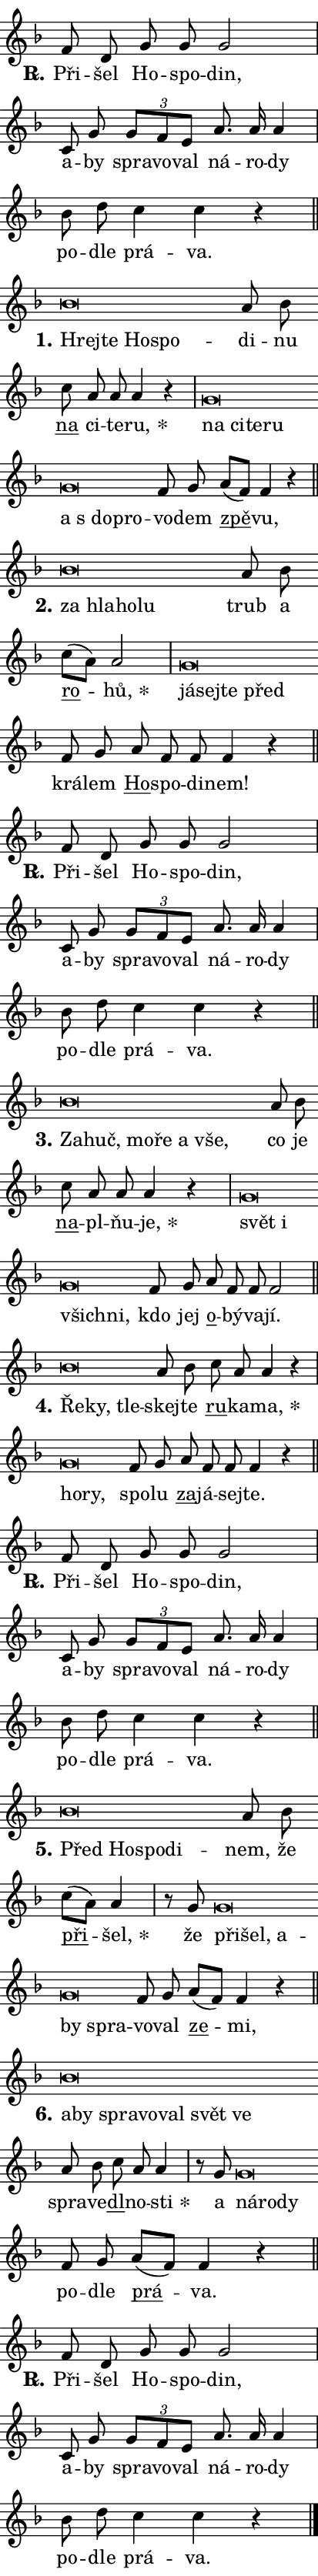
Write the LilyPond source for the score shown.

\version "2.22.1"
\header { tagline = "" }
\paper {
  indent = 0\cm
  top-margin = 0\cm
  right-margin = 0\cm
  bottom-margin = 0\cm
  left-margin = 0\cm
  paper-width = 7\cm
  page-breaking = #ly:one-page-breaking
  system-system-spacing.basic-distance = #11
  score-system-spacing.basic-distance = #11.3
  ragged-last = ##f
}


%% Author: Thomas Morley
%% https://lists.gnu.org/archive/html/lilypond-user/2020-05/msg00002.html
#(define (line-position grob)
"Returns position of @var[grob} in current system:
   @code{'start}, if at first time-step
   @code{'end}, if at last time-step
   @code{'middle} otherwise
"
  (let* ((col (ly:item-get-column grob))
         (ln (ly:grob-object col 'left-neighbor))
         (rn (ly:grob-object col 'right-neighbor))
         (col-to-check-left (if (ly:grob? ln) ln col))
         (col-to-check-right (if (ly:grob? rn) rn col))
         (break-dir-left
           (and
             (ly:grob-property col-to-check-left 'non-musical #f)
             (ly:item-break-dir col-to-check-left)))
         (break-dir-right
           (and
             (ly:grob-property col-to-check-right 'non-musical #f)
             (ly:item-break-dir col-to-check-right))))
        (cond ((eqv? 1 break-dir-left) 'start)
              ((eqv? -1 break-dir-right) 'end)
              (else 'middle))))

#(define (tranparent-at-line-position vctor)
  (lambda (grob)
  "Relying on @code{line-position} select the relevant enry from @var{vctor}.
Used to determine transparency,"
    (case (line-position grob)
      ((end) (not (vector-ref vctor 0)))
      ((middle) (not (vector-ref vctor 1)))
      ((start) (not (vector-ref vctor 2))))))

noteHeadBreakVisibility =
#(define-music-function (break-visibility)(vector?)
"Makes @code{NoteHead}s transparent relying on @var{break-visibility}"
#{
  \override NoteHead.transparent =
    #(tranparent-at-line-position break-visibility)
#})

#(define delete-ledgers-for-transparent-note-heads
  (lambda (grob)
    "Reads whether a @code{NoteHead} is transparent.
If so this @code{NoteHead} is removed from @code{'note-heads} from
@var{grob}, which is supposed to be @code{LedgerLineSpanner}.
As a result ledgers are not printed for this @code{NoteHead}"
    (let* ((nhds-array (ly:grob-object grob 'note-heads))
           (nhds-list
             (if (ly:grob-array? nhds-array)
                 (ly:grob-array->list nhds-array)
                 '()))
           ;; Relies on the transparent-property being done before
           ;; Staff.LedgerLineSpanner.after-line-breaking is executed.
           ;; This is fragile ...
           (to-keep
             (remove
               (lambda (nhd)
                 (ly:grob-property nhd 'transparent #f))
               nhds-list)))
      ;; TODO find a better method to iterate over grob-arrays, similiar
      ;; to filter/remove etc for lists
      ;; For now rebuilt from scratch
      (set! (ly:grob-object grob 'note-heads)  '())
      (for-each
        (lambda (nhd)
          (ly:pointer-group-interface::add-grob grob 'note-heads nhd))
        to-keep))))

hideNotes = {
  \noteHeadBreakVisibility #begin-of-line-visible
}
unHideNotes = {
  \noteHeadBreakVisibility #all-visible
}

% work-around for resetting accidentals
% https://lilypond.org/doc/v2.23/Documentation/notation/displaying-rhythms#unmetered-music
cadenzaMeasure = {
  \cadenzaOff
  \partial 1024 s1024
  \cadenzaOn
}

#(define-markup-command (accent layout props text) (markup?)
  "Underline accented syllable"
  (interpret-markup layout props
    #{\markup \override #'(offset . 4.3) \underline { #text }#}))

responsum = \markup \concat {
  "R" \hspace #-1.05 \path #0.1 #'((moveto 0 0.07) (lineto 0.9 0.8)) \hspace #0.05 "."
}

\layout {
    \context {
        \Staff
        \remove "Time_signature_engraver"
        \override LedgerLineSpanner.after-line-breaking = #delete-ledgers-for-transparent-note-heads
    }
    \context {
        \Voice {
            \override NoteHead.output-attributes = #'((class . "notehead"))
            \override Hairpin.height = #0.55
        }
    }
    \context {
        \Lyrics {
            \override StanzaNumber.output-attributes = #'((class . "stanzanumber"))
            \override LyricSpace.minimum-distance = #0.9
            \override LyricText.font-name = #"TeX Gyre Schola"
            \override LyricText.font-size = 1
            \override StanzaNumber.font-name = #"TeX Gyre Schola Bold"
            \override StanzaNumber.font-size = 1
        }
    }
}

% magnetic-lyrics.ily
%
%   written by
%     Jean Abou Samra <jean@abou-samra.fr>
%     Werner Lemberg <wl@gnu.org>
%
%   adapted by
%     Jiri Hon <jiri.hon@gmail.com>
%
% Version 2022-Apr-15

% https://www.mail-archive.com/lilypond-user@gnu.org/msg149350.html

#(define (Left_hyphen_pointer_engraver context)
   "Collect syllable-hyphen-syllable occurrences in lyrics and store
them in properties.  This engraver only looks to the left.  For
example, if the lyrics input is @code{foo -- bar}, it does the
following.

@itemize @bullet
@item
Set the @code{text} property of the @code{LyricHyphen} grob between
@q{foo} and @q{bar} to @code{foo}.

@item
Set the @code{left-hyphen} property of the @code{LyricText} grob with
text @q{foo} to the @code{LyricHyphen} grob between @q{foo} and
@q{bar}.
@end itemize

Use this auxiliary engraver in combination with the
@code{lyric-@/text::@/apply-@/magnetic-@/offset!} hook."
   (let ((hyphen #f)
         (text #f))
     (make-engraver
      (acknowledgers
       ((lyric-syllable-interface engraver grob source-engraver)
        (set! text grob)))
      (end-acknowledgers
       ((lyric-hyphen-interface engraver grob source-engraver)
        ;(when (not (grob::has-interface grob 'lyric-space-interface))
          (set! hyphen grob)));)
      ((stop-translation-timestep engraver)
       (when (and text hyphen)
         (ly:grob-set-object! text 'left-hyphen hyphen))
       (set! text #f)
       (set! hyphen #f)))))

#(define (lyric-text::apply-magnetic-offset! grob)
   "If the space between two syllables is less than the value in
property @code{LyricText@/.details@/.squash-threshold}, move the right
syllable to the left so that it gets concatenated with the left
syllable.

Use this function as a hook for
@code{LyricText@/.after-@/line-@/breaking} if the
@code{Left_@/hyphen_@/pointer_@/engraver} is active."
   (let ((hyphen (ly:grob-object grob 'left-hyphen #f)))
     (when hyphen
       (let ((left-text (ly:spanner-bound hyphen LEFT)))
         (when (grob::has-interface left-text 'lyric-syllable-interface)
           (let* ((common (ly:grob-common-refpoint grob left-text X))
                  (this-x-ext (ly:grob-extent grob common X))
                  (left-x-ext
                   (begin
                     ;; Trigger magnetism for left-text.
                     (ly:grob-property left-text 'after-line-breaking)
                     (ly:grob-extent left-text common X)))
                  ;; `delta` is the gap width between two syllables.
                  (delta (- (interval-start this-x-ext)
                            (interval-end left-x-ext)))
                  (details (ly:grob-property grob 'details))
                  (threshold (assoc-get 'squash-threshold details 0.2)))
             (when (< delta threshold)
               (let* (;; We have to manipulate the input text so that
                      ;; ligatures crossing syllable boundaries are not
                      ;; disabled.  For languages based on the Latin
                      ;; script this is essentially a beautification.
                      ;; However, for non-Western scripts it can be a
                      ;; necessity.
                      (lt (ly:grob-property left-text 'text))
                      (rt (ly:grob-property grob 'text))
                      (is-space (grob::has-interface hyphen 'lyric-space-interface))
                      (space (if is-space " " ""))
                      (space-markup (grob-interpret-markup grob " "))
                      (space-size (interval-length (ly:stencil-extent space-markup X)))
                      (extra-delta (if is-space space-size 0))
                      ;; Append new syllable.
                      (ltrt-space (if (and (string? lt) (string? rt))
                                (string-append lt space rt)
                                (make-concat-markup (list lt space rt))))
                      ;; Right-align `ltrt` to the right side.
                      (ltrt-space-markup (grob-interpret-markup
                               grob
                               (make-translate-markup
                                (cons (interval-length this-x-ext) 0)
                                (make-right-align-markup ltrt-space)))))
                 (begin
                   ;; Don't print `left-text`.
                   (ly:grob-set-property! left-text 'stencil #f)
                   ;; Set text and stencil (which holds all collected
                   ;; syllables so far) and shift it to the left.
                   (ly:grob-set-property! grob 'text ltrt-space)
                   (ly:grob-set-property! grob 'stencil ltrt-space-markup)
                   (ly:grob-translate-axis! grob (- (- delta extra-delta)) X))))))))))


#(define (lyric-hyphen::displace-bounds-first grob)
   ;; Make very sure this callback isn't triggered too early.
   (let ((left (ly:spanner-bound grob LEFT))
         (right (ly:spanner-bound grob RIGHT)))
     (ly:grob-property left 'after-line-breaking)
     (ly:grob-property right 'after-line-breaking)
     (ly:lyric-hyphen::print grob)))

squashThreshold = #0.4

\layout {
  \context {
    \Lyrics
    \consists #Left_hyphen_pointer_engraver
    \override LyricText.after-line-breaking =
      #lyric-text::apply-magnetic-offset!
    \override LyricHyphen.stencil = #lyric-hyphen::displace-bounds-first
    \override LyricText.details.squash-threshold = \squashThreshold
    \override LyricHyphen.minimum-distance = 0
    \override LyricHyphen.minimum-length = \squashThreshold
  }
}

squash = \override LyricText.details.squash-threshold = 9999
unSquash = \override LyricText.details.squash-threshold = \squashThreshold

left = \override LyricText.self-alignment-X = #LEFT
unLeft = \revert LyricText.self-alignment-X

starOffset = #(lambda (grob) 
                (let ((x_offset (ly:self-alignment-interface::aligned-on-x-parent grob)))
                  (if (= x_offset 0) 0 (+ x_offset 1.2))))

star = #(define-music-function (syllable)(string?)
"Append star separator at the end of a syllable"
#{
  \once \override LyricText.X-offset = #starOffset
  \lyricmode { \markup {
    #syllable
    \override #'((font-name . "TeX Gyre Schola Bold")) \hspace #0.2 \lower #0.65 \larger "*"
  } }
#})

starAccent = #(define-music-function (syllable)(string?)
"Append star separator at the end of a syllable and make accent"
#{
  \once \override LyricText.X-offset = #starOffset
  \lyricmode { \markup {
    \accent #syllable
    \override #'((font-name . "TeX Gyre Schola Bold")) \hspace #0.2 \lower #0.65 \larger "*"
  } }
#})

breath = #(define-music-function (syllable)(string?)
"Append breathing indicator at the end of a syllable"
#{
  \lyricmode { \markup { #syllable "+" } }
#})

optionalBreath = #(define-music-function (syllable)(string?)
"Append optional breathing indicator at the end of a syllable"
#{
  \lyricmode { \markup { #syllable "(+)" } }
#})


\score {
    <<
        \new Voice = "melody" { \cadenzaOn \key f \major \relative { f'8 d g g g2 \cadenzaMeasure \bar "|" c,8 g' \tuplet 3/2 { g[ f e] } a8. a16 a4 \cadenzaMeasure \bar "|" bes8 d c4 c r \cadenzaMeasure \bar "||" \break } }
        \new Lyrics \lyricsto "melody" { \lyricmode { \set stanza = \responsum
Při -- šel Ho -- spo -- din, a -- by spra -- vo -- val ná -- ro -- dy po -- dle prá -- va. } }
    >>
    \layout {}
}

\score {
    <<
        \new Voice = "melody" { \cadenzaOn \key f \major \relative { bes'\breve*1/16 \hideNotes \breve*1/16 \bar "" \breve*1/16 \breve*1/16 \bar "" \unHideNotes a8 bes \bar "" c a a a4 r \cadenzaMeasure \bar "|" g\breve*1/16 \hideNotes \breve*1/16 \bar "" \breve*1/16 \bar "" \breve*1/16 \bar "" \breve*1/16 \bar "" \breve*1/16 \breve*1/16 \bar "" \unHideNotes f8 g \bar "" a[( f)] f4 r \cadenzaMeasure \bar "||" \break } }
        \new Lyrics \lyricsto "melody" { \lyricmode { \set stanza = "1."
\left Hrej -- \squash te Ho -- spo -- \unLeft \unSquash di -- nu \markup \accent na ci -- te -- \star ru, \left na \squash ci -- te -- ru a "s do" -- pro -- \unLeft \unSquash vo -- dem \markup \accent zpě -- vu, } }
    >>
    \layout {}
}

\score {
    <<
        \new Voice = "melody" { \cadenzaOn \key f \major \relative { bes'\breve*1/16 \hideNotes \breve*1/16 \bar "" \breve*1/16 \breve*1/16 \bar "" \unHideNotes a8 bes \bar "" c[( a)] a2 \cadenzaMeasure \bar "|" g\breve*1/16 \hideNotes \breve*1/16 \bar "" \breve*1/16 \breve*1/16 \bar "" \unHideNotes f8 g \bar "" a f f f4 r \cadenzaMeasure \bar "||" \break } }
        \new Lyrics \lyricsto "melody" { \lyricmode { \set stanza = "2."
\left za \squash hla -- ho -- lu \unLeft \unSquash trub a \markup \accent ro -- \star hů, \left já -- \squash sej -- te před \unLeft \unSquash krá -- lem \markup \accent Ho -- spo -- di -- nem! } }
    >>
    \layout {}
}

\score {
    <<
        \new Voice = "melody" { \cadenzaOn \key f \major \relative { f'8 d g g g2 \cadenzaMeasure \bar "|" c,8 g' \tuplet 3/2 { g[ f e] } a8. a16 a4 \cadenzaMeasure \bar "|" bes8 d c4 c r \cadenzaMeasure \bar "||" \break } }
        \new Lyrics \lyricsto "melody" { \lyricmode { \set stanza = \responsum
Při -- šel Ho -- spo -- din, a -- by spra -- vo -- val ná -- ro -- dy po -- dle prá -- va. } }
    >>
    \layout {}
}

\score {
    <<
        \new Voice = "melody" { \cadenzaOn \key f \major \relative { bes'\breve*1/16 \hideNotes \breve*1/16 \bar "" \breve*1/16 \bar "" \breve*1/16 \bar "" \breve*1/16 \breve*1/16 \bar "" \unHideNotes a8 bes \bar "" c a a a4 r \cadenzaMeasure \bar "|" g\breve*1/16 \hideNotes \breve*1/16 \bar "" \breve*1/16 \breve*1/16 \bar "" \unHideNotes f8 g \bar "" a f f f2 \cadenzaMeasure \bar "||" \break } }
        \new Lyrics \lyricsto "melody" { \lyricmode { \set stanza = "3."
\left Za -- \squash huč, mo -- ře a vše, \unLeft \unSquash co je \markup \accent na -- pl -- ňu -- \star je, \left svět \squash i všich -- ni, \unLeft \unSquash kdo jej \markup \accent o -- bý -- va -- jí. } }
    >>
    \layout {}
}

\score {
    <<
        \new Voice = "melody" { \cadenzaOn \key f \major \relative { bes'\breve*1/16 \hideNotes \breve*1/16 \breve*1/16 \bar "" \unHideNotes a8 bes \bar "" c a a4 r \cadenzaMeasure \bar "|" g\breve*1/16 \hideNotes \breve*1/16 \bar "" \unHideNotes f8 g \bar "" a f f f4 r \cadenzaMeasure \bar "||" \break } }
        \new Lyrics \lyricsto "melody" { \lyricmode { \set stanza = "4."
\left Ře -- \squash ky, tle -- \unLeft \unSquash skej -- te \markup \accent ru -- ka -- \star ma, \left ho -- \squash ry, \unLeft \unSquash spo -- lu \markup \accent za -- já -- sej -- te. } }
    >>
    \layout {}
}

\score {
    <<
        \new Voice = "melody" { \cadenzaOn \key f \major \relative { f'8 d g g g2 \cadenzaMeasure \bar "|" c,8 g' \tuplet 3/2 { g[ f e] } a8. a16 a4 \cadenzaMeasure \bar "|" bes8 d c4 c r \cadenzaMeasure \bar "||" \break } }
        \new Lyrics \lyricsto "melody" { \lyricmode { \set stanza = \responsum
Při -- šel Ho -- spo -- din, a -- by spra -- vo -- val ná -- ro -- dy po -- dle prá -- va. } }
    >>
    \layout {}
}

\score {
    <<
        \new Voice = "melody" { \cadenzaOn \key f \major \relative { bes'\breve*1/16 \hideNotes \breve*1/16 \bar "" \breve*1/16 \breve*1/16 \bar "" \unHideNotes a8 bes \bar "" c[( a)] a4 \cadenzaMeasure \bar "|" r8 g8 g\breve*1/16 \hideNotes \breve*1/16 \bar "" \breve*1/16 \bar "" \breve*1/16 \breve*1/16 \bar "" \unHideNotes f8 g \bar "" a[( f)] f4 r \cadenzaMeasure \bar "||" \break } }
        \new Lyrics \lyricsto "melody" { \lyricmode { \set stanza = "5."
\left Před \squash Ho -- spo -- di -- \unLeft \unSquash nem, že \markup \accent při -- \star šel, že \left při -- \squash šel, a -- by spra -- \unLeft \unSquash vo -- val \markup \accent ze -- mi, } }
    >>
    \layout {}
}

\score {
    <<
        \new Voice = "melody" { \cadenzaOn \key f \major \relative { bes'\breve*1/16 \hideNotes \breve*1/16 \bar "" \breve*1/16 \bar "" \breve*1/16 \bar "" \breve*1/16 \bar "" \breve*1/16 \breve*1/16 \bar "" \unHideNotes a8 bes \bar "" c a a4 \cadenzaMeasure \bar "|" r8 g8 g\breve*1/16 \hideNotes \breve*1/16 \breve*1/16 \bar "" \unHideNotes f8 g \bar "" a[( f)] f4 r \cadenzaMeasure \bar "||" \break } }
        \new Lyrics \lyricsto "melody" { \lyricmode { \set stanza = "6."
\left a -- \squash by spra -- vo -- val svět ve \unLeft \unSquash spra -- ve -- \markup \accent dl -- no -- \star sti a \left ná -- \squash ro -- dy \unLeft \unSquash po -- dle \markup \accent prá -- va. } }
    >>
    \layout {}
}

\score {
    <<
        \new Voice = "melody" { \cadenzaOn \key f \major \relative { f'8 d g g g2 \cadenzaMeasure \bar "|" c,8 g' \tuplet 3/2 { g[ f e] } a8. a16 a4 \cadenzaMeasure \bar "|" bes8 d c4 c r \cadenzaMeasure \bar "||" \break } \bar "|." }
        \new Lyrics \lyricsto "melody" { \lyricmode { \set stanza = \responsum
Při -- šel Ho -- spo -- din, a -- by spra -- vo -- val ná -- ro -- dy po -- dle prá -- va. } }
    >>
    \layout {}
}
